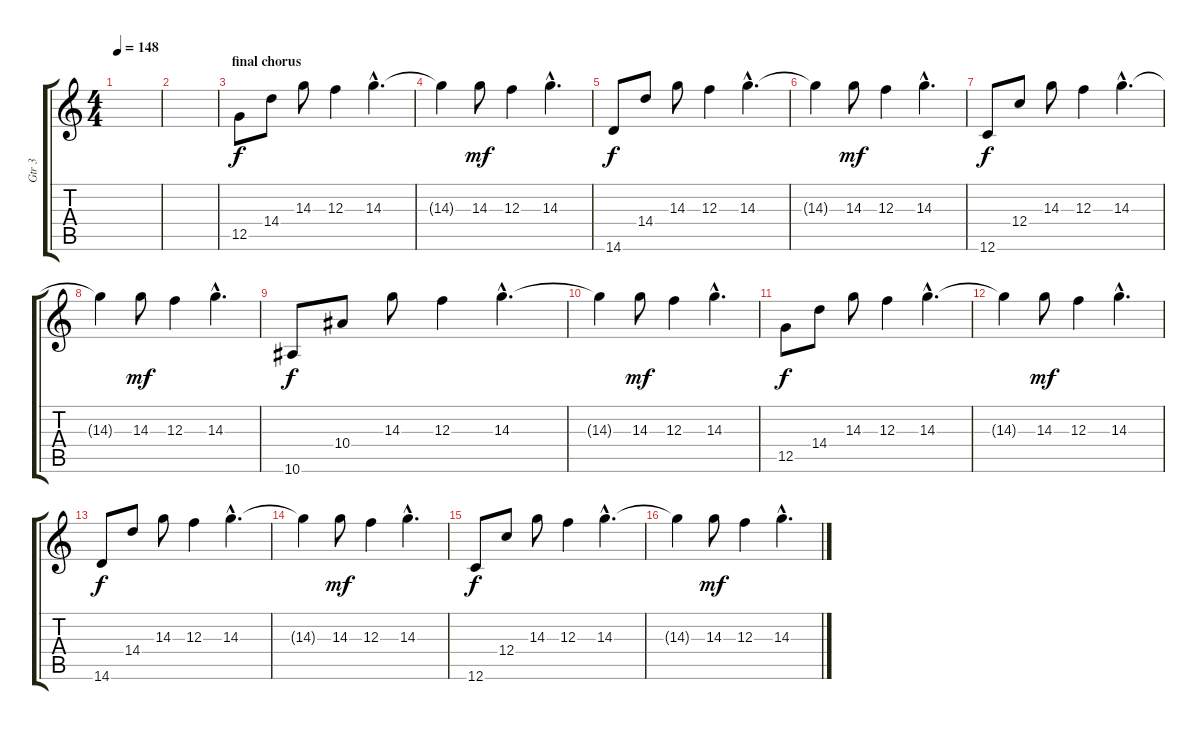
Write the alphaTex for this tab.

\track ("Gtr 3" "Gtr 3") {instrument distortionguitar}
\staff {score tabs}
\tuning (D4 A3 F3 C3 G2 C2) {hide}
\ts (4 4)
\tempo 148
\clef g2
\ks c
|
|
\section ("" "final chorus")
12.5.8 14.4.8 14.3.8 12.3.4 14.3{hac}.4{d} |
14.3{t}.4 14.3.8{dy mf} 12.3.4 14.3{hac}.4{d} |
14.6.8{dy f} 14.4.8 14.3.8 12.3.4 14.3{hac}.4{d} |
14.3{t}.4 14.3.8{dy mf} 12.3.4 14.3{hac}.4{d} |
12.6.8{dy f} 12.4.8 14.3.8 12.3.4 14.3{hac}.4{d} |
14.3{t}.4 14.3.8{dy mf} 12.3.4 14.3{hac}.4{d} |
10.6.8{dy f} 10.4.8 14.3.8 12.3.4 14.3{hac}.4{d} |
14.3{t}.4 14.3.8{dy mf} 12.3.4 14.3{hac}.4{d} |
12.5.8{dy f} 14.4.8 14.3.8 12.3.4 14.3{hac}.4{d} |
14.3{t}.4 14.3.8{dy mf} 12.3.4 14.3{hac}.4{d} |
14.6.8{dy f} 14.4.8 14.3.8 12.3.4 14.3{hac}.4{d} |
14.3{t}.4 14.3.8{dy mf} 12.3.4 14.3{hac}.4{d} |
12.6.8{dy f} 12.4.8 14.3.8 12.3.4 14.3{hac}.4{d} |
14.3{t}.4 14.3.8{dy mf} 12.3.4 14.3{hac}.4{d}
